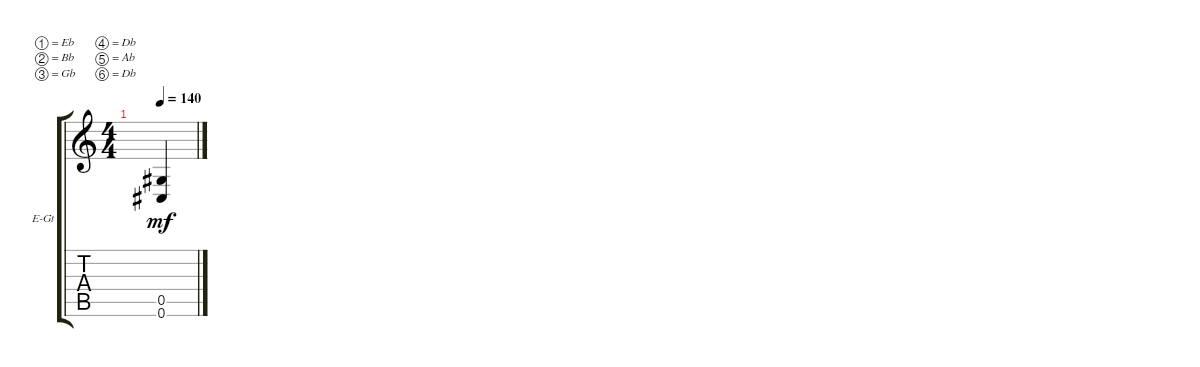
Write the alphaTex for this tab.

\defaultSystemsLayout 4
\bracketExtendMode groupsimilarinstruments
\firstSystemTrackNameOrientation horizontal
\otherSystemsTrackNameOrientation horizontal
\track ("Electric Guitar" "E-Gt") {instrument distortionguitar}
\staff {score tabs}
\tuning (Eb4 Bb3 Gb3 Db3 Ab2 Db2)
\ts (4 4)
\tempo 140
\clef g2
\ks c
(0.6 0.5).4{dy mf}
